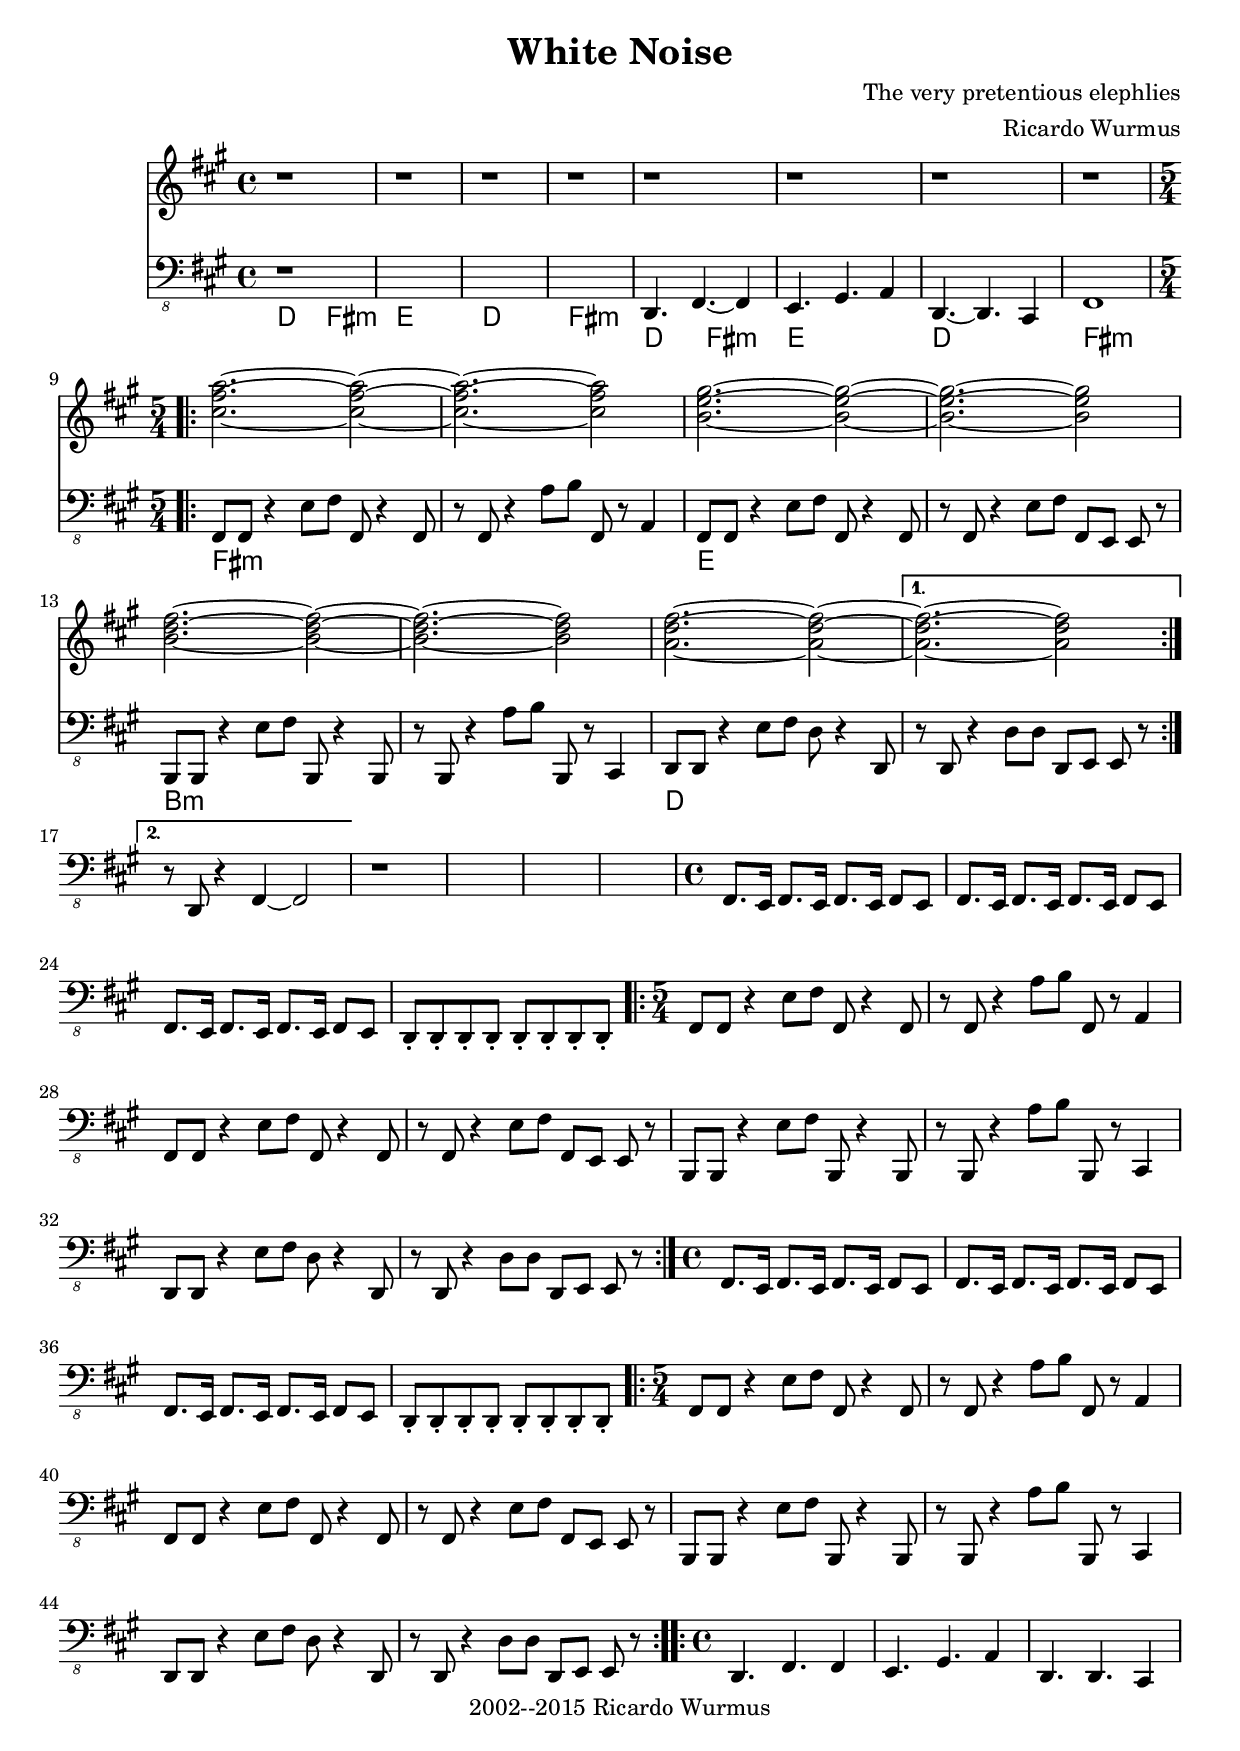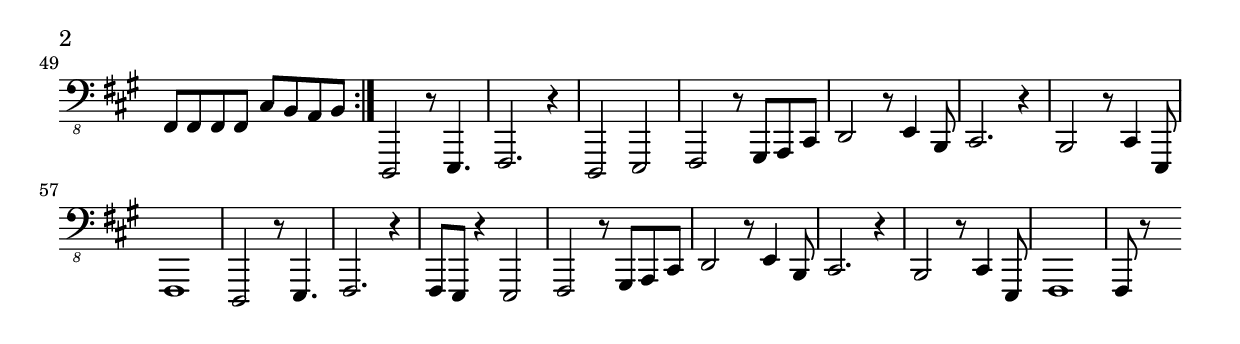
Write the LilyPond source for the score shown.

\version "2.19.27"

\header {
  title = "White Noise"
  composer = "The very pretentious elephlies"
  arranger = "Ricardo Wurmus"
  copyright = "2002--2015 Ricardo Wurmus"
}


bassBeautyA = \relative fis,, {
  d4. fis ~ fis4 | e4. gis a4 |
  d,4. ~ d cis4  | fis1       |
}

bassBeautyB = \relative fis,, {
  d4. fis fis4 | e4. gis a4                  |
  d,4. d cis4  | fis8 fis fis fis cis' b a b |
}

bassThemeWithoutEnd = \relative fis,, {
  fis8 fis r4 e'8 fis fis, r4 fis8 | r8 fis r4 a'8 b fis, r8 a4    |
  fis8 fis r4 e'8 fis fis, r4 fis8 | r8 fis r4 e'8 fis fis, e e r8 |
  b8 b     r4 e'8 fis b,,  r4 b8   | r8 b   r4 a''8 b b,, r8 cis4  |
  d8 d     r4 e'8 fis d    r4 d,8  |
}

bassTheme = \relative fis,, {
  \bassThemeWithoutEnd
  r8 d   r4 d'8 d d, e e r8 |
}

bassThunder = \relative fis,, {
  fis8. e16 fis8. e16 fis8. e16 fis8 e8 |
  fis8. e16 fis8. e16 fis8. e16 fis8 e8 |
  fis8. e16 fis8. e16 fis8. e16 fis8 e8 |
  d8-. d-. d-. d-. d-. d-. d-. d-.      |
}

bass = {
  \clef "bass_8"
  \key fis \minor

  \relative fis,, {
    \time 4/4 r1*4 \bassBeautyA

    \time 5/4 \repeat volta 2 \bassThemeWithoutEnd
    \alternative {
      { r8 d   r4 d'8 d d, e e r8 | }
      { r8 d   r4 fis4 ~ fis2     | }
    }
    r1*5 % TODO: white noise, how long?

    \time 4/4                 \bassThunder

    \time 5/4 \repeat volta 2 \bassTheme
    \time 4/4                 \bassThunder

    \time 5/4 \repeat volta 2 \bassTheme
    \time 4/4 \repeat volta 2 \bassBeautyB

    %% TODO
    %% solo
    %% sweet and quiet
    %% solo


    %% april?
    d,2 r8 e4. | fis2. r4 |
    d2 e fis  r8 gis a cis
    d2 r8 e4 b8 cis2. r4 b2 

    r8 cis4 e,8 fis1
    d2 r8 e4. fis2. r4 fis8 e r4 e2 fis r8 gis a cis d2 r8 e4 b8 cis2. r4 b2 r8 cis4 e,8 fis1 fis8 r8*5


    %{
    %% fast and weird
    fis8 e fis a4 gis8 fis e 
    cis cis cis gis' cis b a16 b a8 
    d, d d d d d d d 
    cis f b fis' b a gis a 
    fis cis fis b4 a8 gis a 
    cis b a b a gis fis gis 
    d b a gis fis gis a b 
    gis gis gis gis cis cis,4*80/960 r4*400/960 cis4
    %}
  }
}


keysIntro = <<
  \chords {
    d2 fis:m e1
    d1 fis:m
  }
  \relative c'' {
    r1 r1 r1 r1
  }
>>

keysPad = <<
  \chords {
    fis4*10:m
    e4*10
    b4*10:m
    d4*10
  }
  \relative c'' {
    <cis fis a>2. ~ <cis fis a>2 ~ <cis fis a>2. ~ <cis fis a>2
    <b e gis>2.  ~ <b e gis>2 ~ <b e gis>2.  ~ <b e gis>2
    <b d fis>2.  ~ <b d fis>2 ~ <b d fis>2.  ~ <b d fis>2
    <a d fis>2.  ~ <a d fis>2 ~ <a d fis>2.  ~ <a d fis>2
  }
>>

keyboard = {
  \key fis \minor
  \time 4/4 \repeat unfold 2 \keysIntro
  \time 5/4 \repeat volta 2 \keysPad
}


\score {
  <<
    \new Staff \keyboard
    \new Staff \bass
  >>
}
